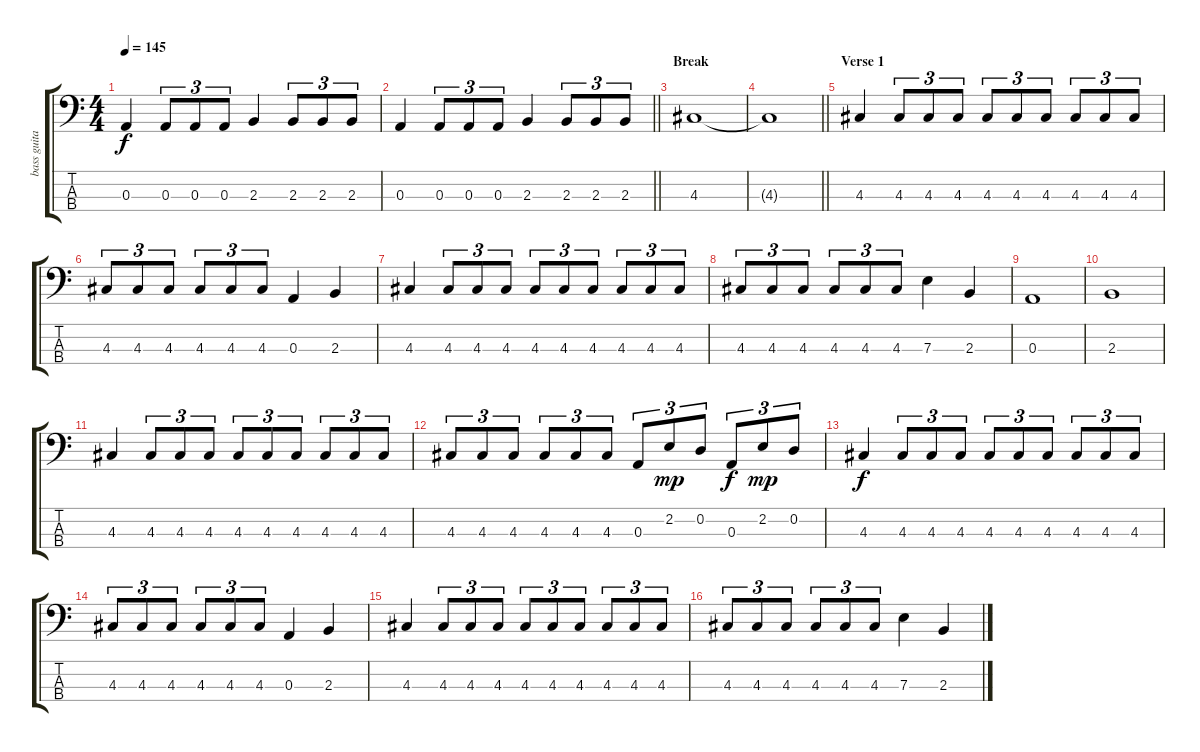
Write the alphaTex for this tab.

\track ("bass guitar" "bass guita") {instrument electricbasspick}
\staff {score tabs}
\tuning (G2 D2 A1 E1) {hide}
\ts (4 4)
\tempo 145
\clef f4
\ks c
0.3.4{dy f} 0.3.8{tu (3 2)} 0.3.8{tu (3 2)} 0.3.8{tu (3 2)} 2.3.4 2.3.8{tu (3 2)} 2.3.8{tu (3 2)} 2.3.8{tu (3 2)} |
\barLineRight lightlight
0.3.4 0.3.8{tu (3 2)} 0.3.8{tu (3 2)} 0.3.8{tu (3 2)} 2.3.4 2.3.8{tu (3 2)} 2.3.8{tu (3 2)} 2.3.8{tu (3 2)} |
\section ("" "Break")
4.3.1 |
\barLineRight lightlight
4.3{t}.1 |
\section ("" "Verse 1")
4.3.4 4.3.8{tu (3 2)} 4.3.8{tu (3 2)} 4.3.8{tu (3 2)} 4.3.8{tu (3 2)} 4.3.8{tu (3 2)} 4.3.8{tu (3 2)} 4.3.8{tu (3 2)} 4.3.8{tu (3 2)} 4.3.8{tu (3 2)} |
4.3.8{tu (3 2)} 4.3.8{tu (3 2)} 4.3.8{tu (3 2)} 4.3.8{tu (3 2)} 4.3.8{tu (3 2)} 4.3.8{tu (3 2)} 0.3.4 2.3.4 |
4.3.4 4.3.8{tu (3 2)} 4.3.8{tu (3 2)} 4.3.8{tu (3 2)} 4.3.8{tu (3 2)} 4.3.8{tu (3 2)} 4.3.8{tu (3 2)} 4.3.8{tu (3 2)} 4.3.8{tu (3 2)} 4.3.8{tu (3 2)} |
4.3.8{tu (3 2)} 4.3.8{tu (3 2)} 4.3.8{tu (3 2)} 4.3.8{tu (3 2)} 4.3.8{tu (3 2)} 4.3.8{tu (3 2)} 7.3.4 2.3.4 |
0.3.1 |
2.3.1 |
4.3.4 4.3.8{tu (3 2)} 4.3.8{tu (3 2)} 4.3.8{tu (3 2)} 4.3.8{tu (3 2)} 4.3.8{tu (3 2)} 4.3.8{tu (3 2)} 4.3.8{tu (3 2)} 4.3.8{tu (3 2)} 4.3.8{tu (3 2)} |
4.3.8{tu (3 2)} 4.3.8{tu (3 2)} 4.3.8{tu (3 2)} 4.3.8{tu (3 2)} 4.3.8{tu (3 2)} 4.3.8{tu (3 2)} 0.3.8{tu (3 2)} 2.2.8{tu (3 2) dy mp} 0.2.8{tu (3 2)} 0.3.8{tu (3 2) dy f} 2.2.8{tu (3 2) dy mp} 0.2.8{tu (3 2)} |
4.3.4{dy f} 4.3.8{tu (3 2)} 4.3.8{tu (3 2)} 4.3.8{tu (3 2)} 4.3.8{tu (3 2)} 4.3.8{tu (3 2)} 4.3.8{tu (3 2)} 4.3.8{tu (3 2)} 4.3.8{tu (3 2)} 4.3.8{tu (3 2)} |
4.3.8{tu (3 2)} 4.3.8{tu (3 2)} 4.3.8{tu (3 2)} 4.3.8{tu (3 2)} 4.3.8{tu (3 2)} 4.3.8{tu (3 2)} 0.3.4 2.3.4 |
4.3.4 4.3.8{tu (3 2)} 4.3.8{tu (3 2)} 4.3.8{tu (3 2)} 4.3.8{tu (3 2)} 4.3.8{tu (3 2)} 4.3.8{tu (3 2)} 4.3.8{tu (3 2)} 4.3.8{tu (3 2)} 4.3.8{tu (3 2)} |
4.3.8{tu (3 2)} 4.3.8{tu (3 2)} 4.3.8{tu (3 2)} 4.3.8{tu (3 2)} 4.3.8{tu (3 2)} 4.3.8{tu (3 2)} 7.3.4 2.3.4
